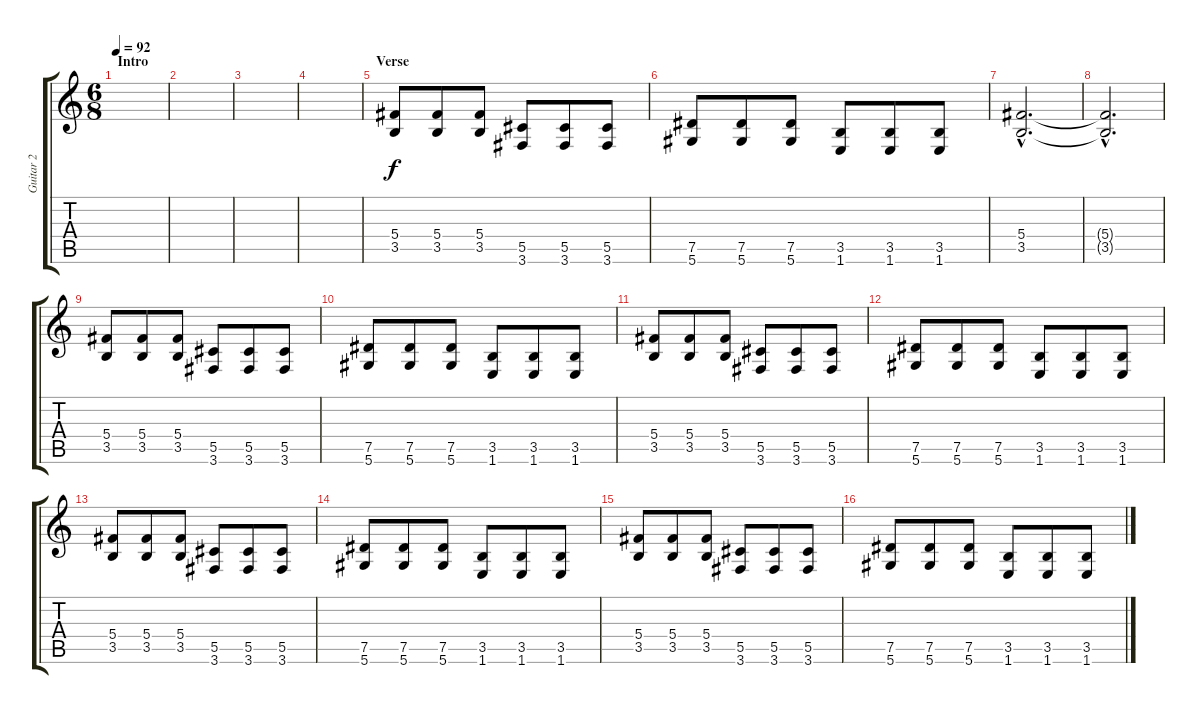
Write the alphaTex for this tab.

\track ("Guitar 2" "Guitar 2") {instrument overdrivenguitar}
\staff {score tabs}
\tuning (Eb4 Bb3 Gb3 Db3 Ab2 Eb2) {hide}
\ts (6 8)
\section ("" "Intro")
\tempo 92
\clef g2
\ks c
|
|
|
|
\section ("" "Verse")
(5.4 3.5).8 (5.4 3.5).8 (5.4 3.5).8 (5.5 3.6).8 (5.5 3.6).8 (5.5 3.6).8 |
(7.5 5.6).8 (7.5 5.6).8 (7.5 5.6).8 (3.5 1.6).8 (3.5 1.6).8 (3.5 1.6).8 |
(5.4{hac} 3.5{hac}).2{d} |
(5.4{hac t} 3.5{hac t}).2{d} |
(5.4 3.5).8 (5.4 3.5).8 (5.4 3.5).8 (5.5 3.6).8 (5.5 3.6).8 (5.5 3.6).8 |
(7.5 5.6).8 (7.5 5.6).8 (7.5 5.6).8 (3.5 1.6).8 (3.5 1.6).8 (3.5 1.6).8 |
(5.4 3.5).8 (5.4 3.5).8 (5.4 3.5).8 (5.5 3.6).8 (5.5 3.6).8 (5.5 3.6).8 |
(7.5 5.6).8 (7.5 5.6).8 (7.5 5.6).8 (3.5 1.6).8 (3.5 1.6).8 (3.5 1.6).8 |
(5.4 3.5).8 (5.4 3.5).8 (5.4 3.5).8 (5.5 3.6).8 (5.5 3.6).8 (5.5 3.6).8 |
(7.5 5.6).8 (7.5 5.6).8 (7.5 5.6).8 (3.5 1.6).8 (3.5 1.6).8 (3.5 1.6).8 |
(5.4 3.5).8 (5.4 3.5).8 (5.4 3.5).8 (5.5 3.6).8 (5.5 3.6).8 (5.5 3.6).8 |
(7.5 5.6).8 (7.5 5.6).8 (7.5 5.6).8 (3.5 1.6).8 (3.5 1.6).8 (3.5 1.6).8
